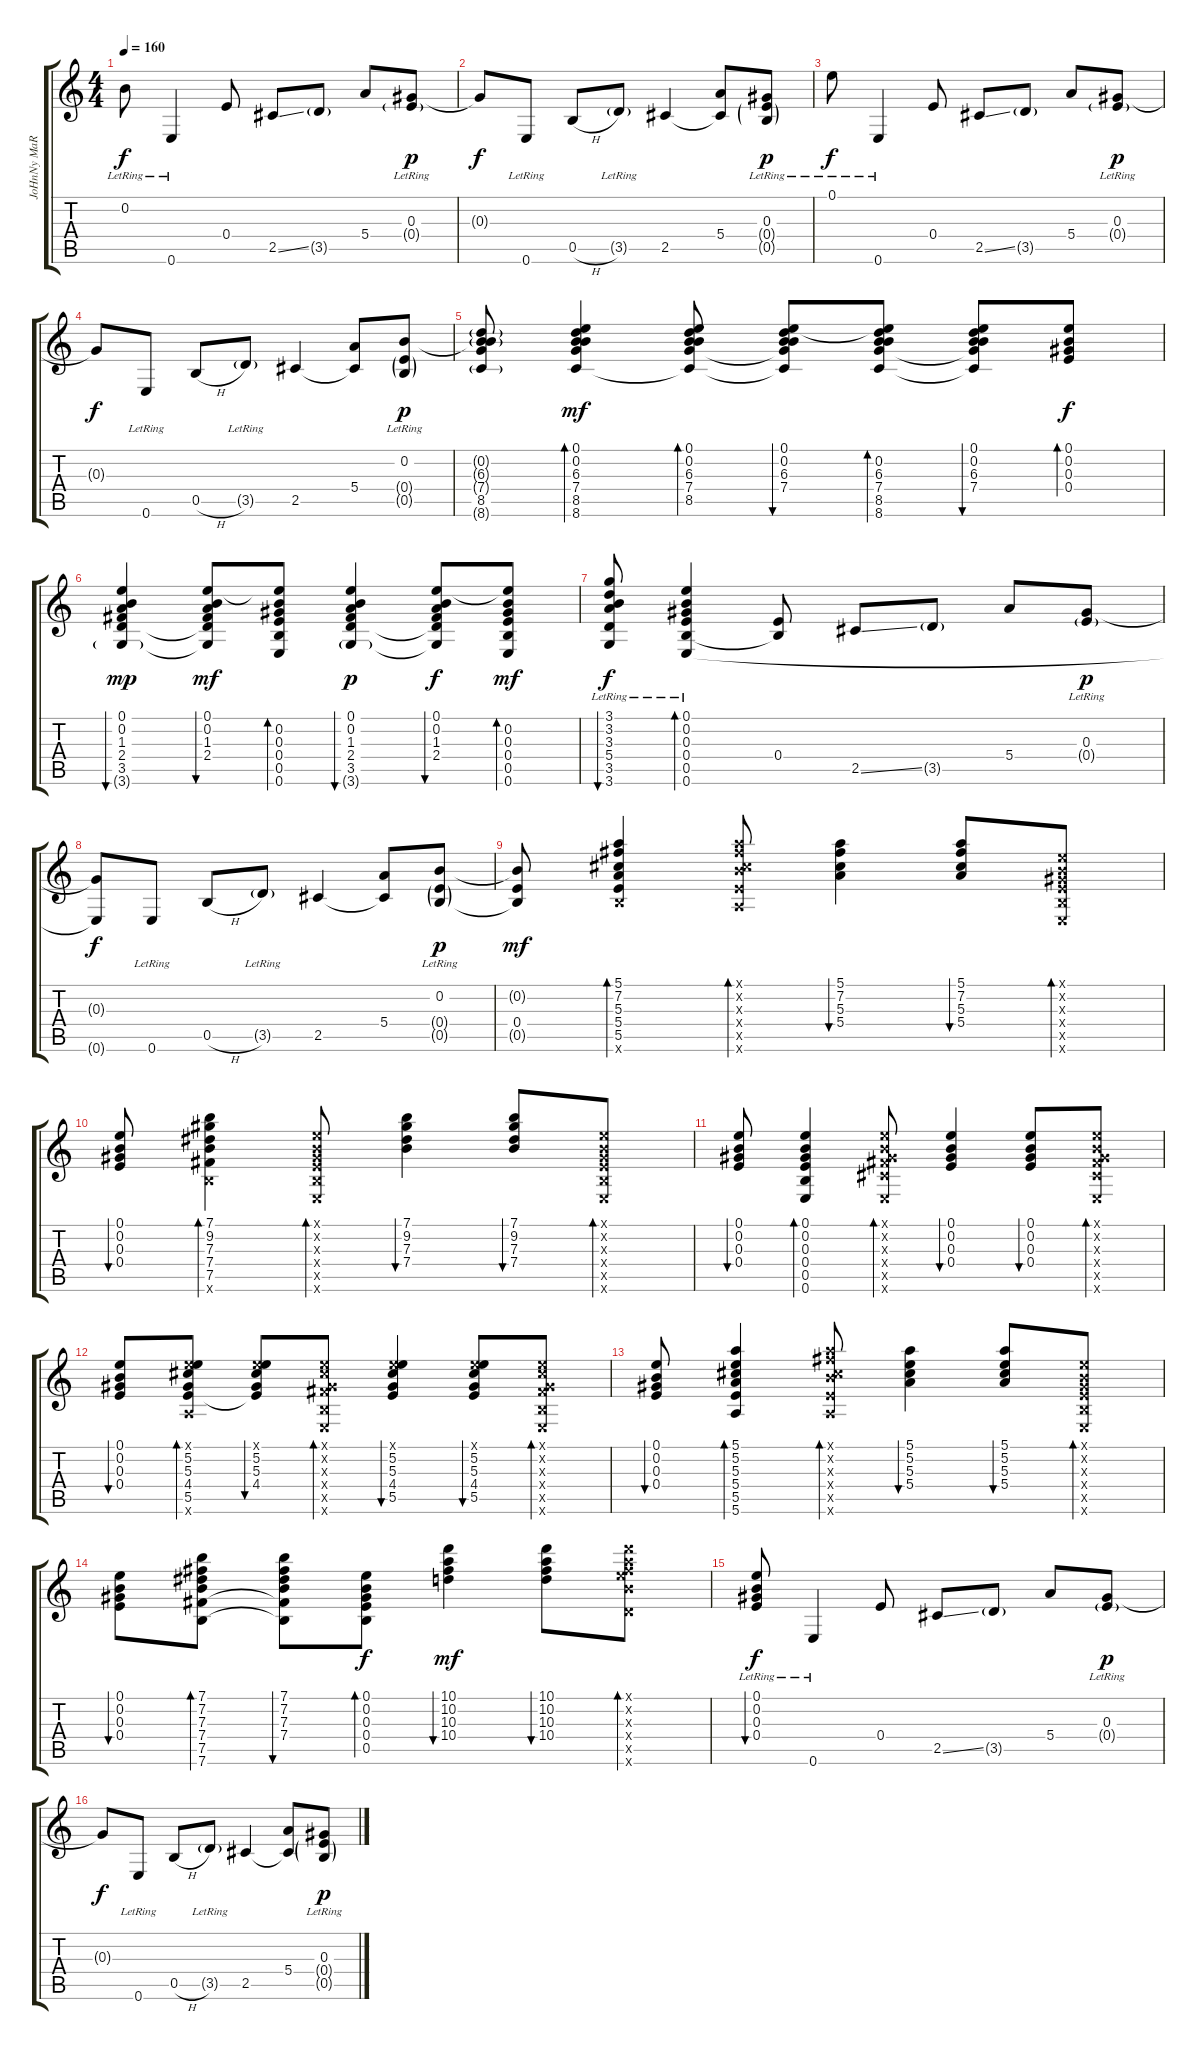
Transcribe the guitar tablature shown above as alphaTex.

\track ("JoHnNy MaRr" "JoHnNy MaR") {instrument electricguitarclean}
\staff {score tabs}
\tuning (E4 B3 Ab3 E3 B2 E2) {hide}
\ts (4 4)
\tempo 160
\clef g2
\ks c
0.2{lr}.8{dy f} 0.6{lr}.4 0.4.8 2.5{ss}.8 3.5{g}.8 5.4.8 (0.3{lr} 0.4{g lr}).8{dy p} |
0.3{t}.8{dy f} 0.6{lr}.8 0.5{h}.8 3.5{g lr}.8 2.5.4 (5.4 2.5{t}).8 (0.3{lr} 0.4{g lr} 0.5{g lr}).8{dy p} |
0.1{lr}.8{dy f} 0.6{lr}.4 0.4.8 2.5{ss}.8 3.5{g}.8 5.4.8 (0.3{lr} 0.4{g lr}).8{dy p} |
0.3{t}.8{dy f} 0.6{lr}.8 0.5{h}.8 3.5{g lr}.8 2.5.4 (5.4 2.5{t}).8 (0.2 0.4{g lr} 0.5{g lr}).8{dy p} |
(0.2{t} 6.3{g} 7.4{g} 8.5 8.6{g}).8 (0.1 0.2 6.3 7.4 8.5 8.6).4{bd 30 dy mf} (0.1 0.2 6.3 7.4 8.5 8.6{t}).8{bd 30} (0.1 0.2 6.3 7.4 8.5{t} 8.6{t}).8{bu 30} (0.1{t} 0.2 6.3 7.4 8.5 8.6).8{bd 30} (0.1 0.2 6.3 7.4 8.5{t} 8.6{t}).8{bu 30} (0.1 0.2 0.3 0.4).8{bd 30 dy f} |
(0.1 0.2 1.3 2.4 3.5 3.6{g}).4{bu 30 dy mp} (0.1 0.2 1.3 2.4 3.5{t} 3.6{t}).8{bu 30 dy mf} (0.1{t} 0.2 0.3 0.4 0.5 0.6).8{bd 30} (0.1 0.2 1.3 2.4 3.5 3.6{g}).4{bu 30 dy p volume 15} (0.1 0.2 1.3 2.4 3.5{t} 3.6{t}).8{bu 30 dy f volume 16} (0.1{t} 0.2 0.3 0.4 0.5 0.6).8{bd 30 dy mf} |
(3.1{lr} 3.2{lr} 3.3{lr} 5.4 3.5 3.6).8{bu 30 dy f volume 15} (0.1{lr} 0.2{lr} 0.3{lr} 0.4 0.5 0.6).4{bd 30} (0.4 0.5{t}).8{volume 16} 2.5{ss}.8 3.5{g}.8 5.4.8 (0.3{lr} 0.4{g}).8{dy p} |
(0.3{t} 0.6{t}).8{dy f} 0.6{lr}.8 0.5{h}.8 3.5{g lr}.8 2.5.4 (5.4 2.5{t}).8 (0.2 0.4{g lr} 0.5{g lr}).8{dy p} |
(0.2{t} 0.4 0.5{t}).8{dy mf} (5.1 7.2 5.3 5.4 5.5 7.6{x}).4{bd 30} (5.1{x} 7.2{x} 5.3{x} 7.4{x} 5.5{x} 5.6{x}).8{bd 30} (5.1 7.2 5.3 5.4).4{bu 30} (5.1 7.2 5.3 5.4).8{bu 30} (0.1{x} 0.2{x} 0.3{x} 0.4{x} 0.5{x} 0.6{x}).8{bd 30} |
(0.1 0.2 0.3 0.4).8{bu 30} (7.1 9.2 7.3 7.4 7.5 7.6{x}).4{bd 30} (0.1{x} 0.2{x} 0.3{x} 0.4{x} 0.5{x} 0.6{x}).8{bd 30} (7.1 9.2 7.3 7.4).4{bu 30} (7.1 9.2 7.3 7.4).8{bu 30} (0.1{x} 0.2{x} 0.3{x} 0.4{x} 0.5{x} 0.6{x}).8{bd 30} |
(0.1 0.2 0.3 0.4).8{bu 30} (0.1 0.2 0.3 0.4 0.5 0.6).4{bd 30} (0.1{x} 0.2{x} 0.3{x} 2.4{x} 2.5{x} 0.6{x}).8{bd 30} (0.1 0.2 0.3 0.4).4{bu 30} (0.1 0.2 0.3 0.4).8{bu 30} (0.1{x} 0.2{x} 0.3{x} 2.4{x} 2.5{x} 0.6{x}).8{bd 30} |
(0.1 0.2 0.3 0.4).8{bu 30} (0.1{x} 5.2 5.3 4.4 5.5 5.6{x}).8{bd 30} (0.1{x} 5.2 5.3 4.4 5.5{t}).8{bu 30} (0.1{x} 2.2{x} 0.3{x} 2.4{x} 0.5{x} 0.6{x}).8{bd 30} (0.1{x} 5.2 5.3 4.4 5.5).4{bu 30} (0.1{x} 5.2 5.3 4.4 5.5).8{bu 30} (0.1{x} 2.2{x} 0.3{x} 2.4{x} 0.5{x} 0.6{x}).8{bd 30} |
(0.1 0.2 0.3 0.4).8{bu 30} (5.1 5.2 5.3 5.4 5.5 5.6).4{bd 30} (5.1{x} 7.2{x} 5.3{x} 7.4{x} 5.5{x} 5.6{x}).8{bd 30} (5.1 5.2 5.3 5.4).4{bu 30} (5.1 5.2 5.3 5.4).8{bu 30} (0.1{x} 0.2{x} 0.3{x} 0.4{x} 0.5{x} 0.6{x}).8{bd 30} |
(0.1 0.2 0.3 0.4).8{bu 30} (7.1 7.2 7.3 7.4 7.5 7.6).8{bd 30} (7.1 7.2 7.3 7.4 7.5{t} 7.6{t}).8{bu 30} (0.1 0.2 0.3 0.4 0.5).8{bd 30 dy f} (10.1 10.2 10.3 10.4).4{bu 30 dy mf} (10.1 10.2 10.3 10.4).8{bu 30} (10.1{x} 10.2{x} 10.3{x} 12.4{x} 12.5{x} 10.6{x}).8{bd 30} |
(0.1{lr} 0.2{lr} 0.3{lr} 0.4{lr}).8{bu 30 dy f} 0.6{lr}.4 0.4.8 2.5{ss}.8 3.5{g}.8 5.4.8 (0.3{lr} 0.4{g lr}).8{dy p} |
0.3{t}.8{dy f} 0.6{lr}.8 0.5{h}.8 3.5{g lr}.8 2.5.4 (5.4 2.5{t}).8 (0.3{lr} 0.4{g lr} 0.5{g lr}).8{dy p}
